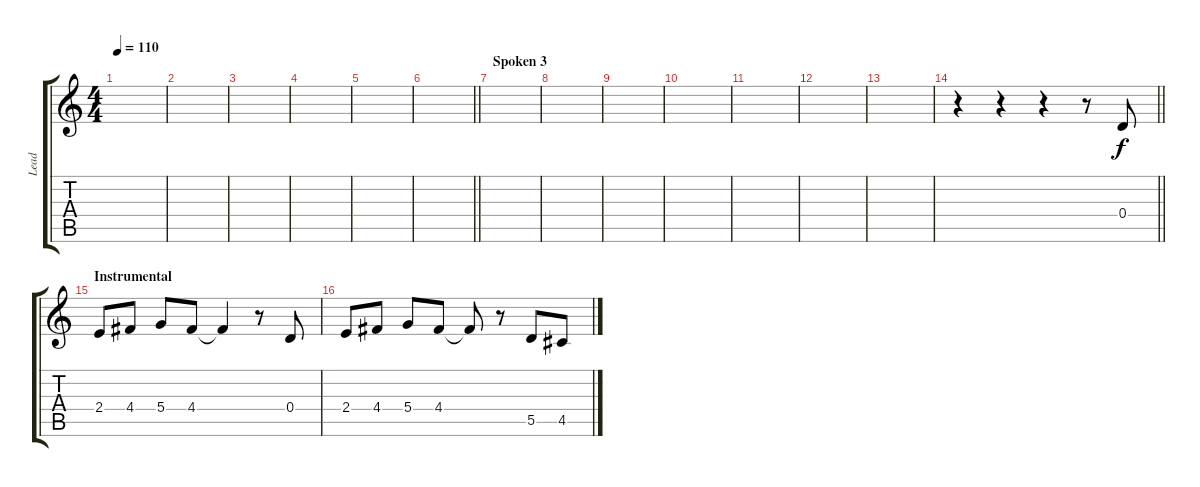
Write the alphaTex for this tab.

\track ("Lead" "Lead") {instrument overdrivenguitar}
\staff {score tabs}
\tuning (E4 B3 G3 D3 A2 E2) {hide}
\ts (4 4)
\tempo 110
\clef g2
\ks c
|
|
|
|
|
\barLineRight lightlight
|
\section ("" "Spoken 3")
|
|
|
|
|
|
|
\barLineRight lightlight
r.4 r.4 r.4 r.8 0.4.8 |
\section ("" "Instrumental")
2.4.8 4.4.8 5.4.8 4.4.8 4.4{t}.4 r.8 0.4.8 |
2.4.8 4.4.8 5.4.8 4.4.8 4.4{t}.8 r.8 5.5.8 4.5.8
